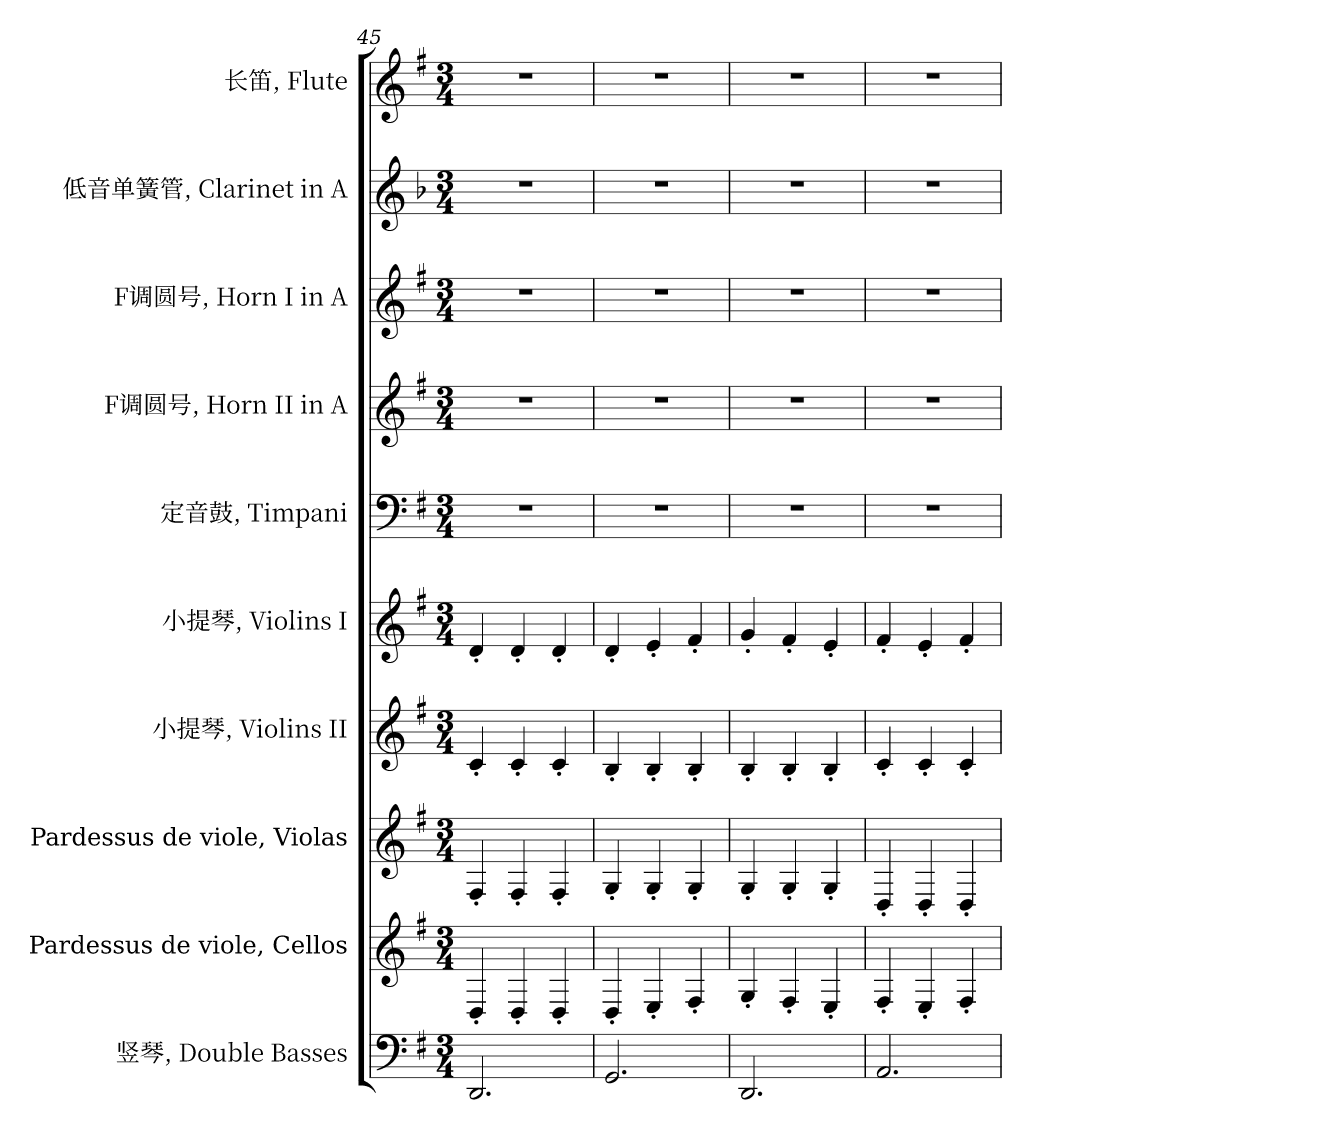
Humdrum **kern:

**kern	**kern	**kern	**kern	**kern	**kern	**kern	**kern	**kern	**kern
*part10	*part9	*part8	*part7	*part6	*part5	*part4	*part3	*part2	*part1
*staff10	*staff9	*staff8	*staff7	*staff6	*staff5	*staff4	*staff3	*staff2	*staff1
*I"竖琴, Double Basses	*I"Pardessus de viole, Cellos	*I"Pardessus de viole, Violas	*I"小提琴, Violins II	*I"小提琴, Violins I	*I"定音鼓, Timpani	*I"F调圆号, Horn II in A	*I"F调圆号, Horn I in A	*I"低音单簧管, Clarinet in A	*I"长笛, Flute
*	*I'Pds. v.	*I'Pds. v.	*I'Vln.	*I'Vln.	*I'Timp.	*I'F Hn.	*I'F Hn.	*	*I'Fl.
*clefF4	*clefG2	*clefG2	*clefG2	*clefG2	*clefF4	*clefG2	*clefG2	*clefG2	*clefG2
*	*	*	*	*	*	*ITrd4c7	*ITrd4c7	*ITrd8c14	*
*k[f#]	*k[f#]	*k[f#]	*k[f#]	*k[f#]	*k[f#]	*k[]	*k[]	*k[b-]	*k[f#]
*M3/4	*M3/4	*M3/4	*M3/4	*M3/4	*M3/4	*M3/4	*M3/4	*M3/4	*M3/4
*MM110	*MM110	*MM110	*MM110	*MM110	*MM110	*MM110	*MM110	*MM110	*MM110
=45	=45	=45	=45	=45	=45	=45	=45	=45	=45
2.DD/	4D'/	4F#'/	4c'/	4d'/	2.r	2.r	2.r	2.r	2.r
.	4D'/	4F#'/	4c'/	4d'/	.	.	.	.	.
.	4D'/	4F#'/	4c'/	4d'/	.	.	.	.	.
=46	=46	=46	=46	=46	=46	=46	=46	=46	=46
*	*	*	*	*	*	*	*	*	*MM105
2.GG/	4D'/	4G'/	4B'/	4d'/	2.r	2.r	2.r	2.r	2.r
.	4E'/	4G'/	4B'/	4e'/	.	.	.	.	.
.	4F#'/	4G'/	4B'/	4f#'/	.	.	.	.	.
=47	=47	=47	=47	=47	=47	=47	=47	=47	=47
*	*	*	*	*	*	*	*	*	*MM118
2.DD/	4G'/	4G'/	4B'/	4g'/	2.r	2.r	2.r	2.r	2.r
.	4F#'/	4G'/	4B'/	4f#'/	.	.	.	.	.
.	4E'/	4G'/	4B'/	4e'/	.	.	.	.	.
=48	=48	=48	=48	=48	=48	=48	=48	=48	=48
2.AA/	4F#'/	4D'/	4c'/	4f#'/	2.r	2.r	2.r	2.r	2.r
.	4E'/	4D'/	4c'/	4e'/	.	.	.	.	.
.	4F#'/	4D'/	4c'/	4f#'/	.	.	.	.	.
=	=	=	=	=	=	=	=	=	=
*-	*-	*-	*-	*-	*-	*-	*-	*-	*-
